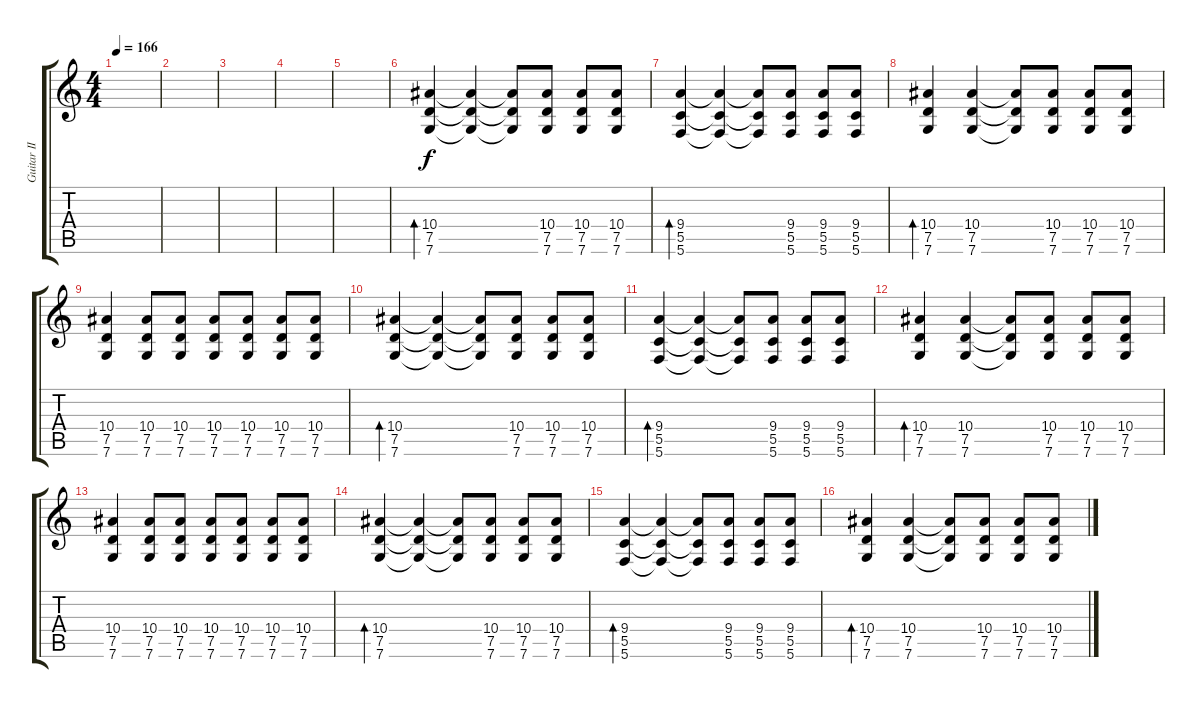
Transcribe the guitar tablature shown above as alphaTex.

\track ("Guitar II (Clean)" "Guitar II ") {instrument electricguitarclean}
\staff {score tabs}
\tuning (D4 A3 F3 C3 G2 C2) {hide}
\ts (4 4)
\tempo 166
\clef g2
\ks c
|
|
|
|
|
(10.4 7.5 7.6).4{bd 240} (10.4{t} 7.5{t} 7.6{t}).4 (10.4{t} 7.5{t} 7.6{t}).8 (10.4 7.5 7.6).8 (10.4 7.5 7.6).8 (10.4 7.5 7.6).8 |
(9.4 5.5 5.6).4{bd 240} (9.4{t} 5.5{t} 5.6{t}).4 (9.4{t} 5.5{t} 5.6{t}).8 (9.4 5.5 5.6).8 (9.4 5.5 5.6).8 (9.4 5.5 5.6).8 |
(10.4 7.5 7.6).4{bd 240} (10.4 7.5 7.6).4 (10.4{t} 7.5{t} 7.6{t}).8 (10.4 7.5 7.6).8 (10.4 7.5 7.6).8 (10.4 7.5 7.6).8 |
(10.4 7.5 7.6).4 (10.4 7.5 7.6).8 (10.4 7.5 7.6).8 (10.4 7.5 7.6).8 (10.4 7.5 7.6).8 (10.4 7.5 7.6).8 (10.4 7.5 7.6).8 |
(10.4 7.5 7.6).4{bd 240} (10.4{t} 7.5{t} 7.6{t}).4 (10.4{t} 7.5{t} 7.6{t}).8 (10.4 7.5 7.6).8 (10.4 7.5 7.6).8 (10.4 7.5 7.6).8 |
(9.4 5.5 5.6).4{bd 240} (9.4{t} 5.5{t} 5.6{t}).4 (9.4{t} 5.5{t} 5.6{t}).8 (9.4 5.5 5.6).8 (9.4 5.5 5.6).8 (9.4 5.5 5.6).8 |
(10.4 7.5 7.6).4{bd 240} (10.4 7.5 7.6).4 (10.4{t} 7.5{t} 7.6{t}).8 (10.4 7.5 7.6).8 (10.4 7.5 7.6).8 (10.4 7.5 7.6).8 |
(10.4 7.5 7.6).4 (10.4 7.5 7.6).8 (10.4 7.5 7.6).8 (10.4 7.5 7.6).8 (10.4 7.5 7.6).8 (10.4 7.5 7.6).8 (10.4 7.5 7.6).8 |
(10.4 7.5 7.6).4{bd 240} (10.4{t} 7.5{t} 7.6{t}).4 (10.4{t} 7.5{t} 7.6{t}).8 (10.4 7.5 7.6).8 (10.4 7.5 7.6).8 (10.4 7.5 7.6).8 |
(9.4 5.5 5.6).4{bd 240} (9.4{t} 5.5{t} 5.6{t}).4 (9.4{t} 5.5{t} 5.6{t}).8 (9.4 5.5 5.6).8 (9.4 5.5 5.6).8 (9.4 5.5 5.6).8 |
(10.4 7.5 7.6).4{bd 240} (10.4 7.5 7.6).4 (10.4{t} 7.5{t} 7.6{t}).8 (10.4 7.5 7.6).8 (10.4 7.5 7.6).8 (10.4 7.5 7.6).8
